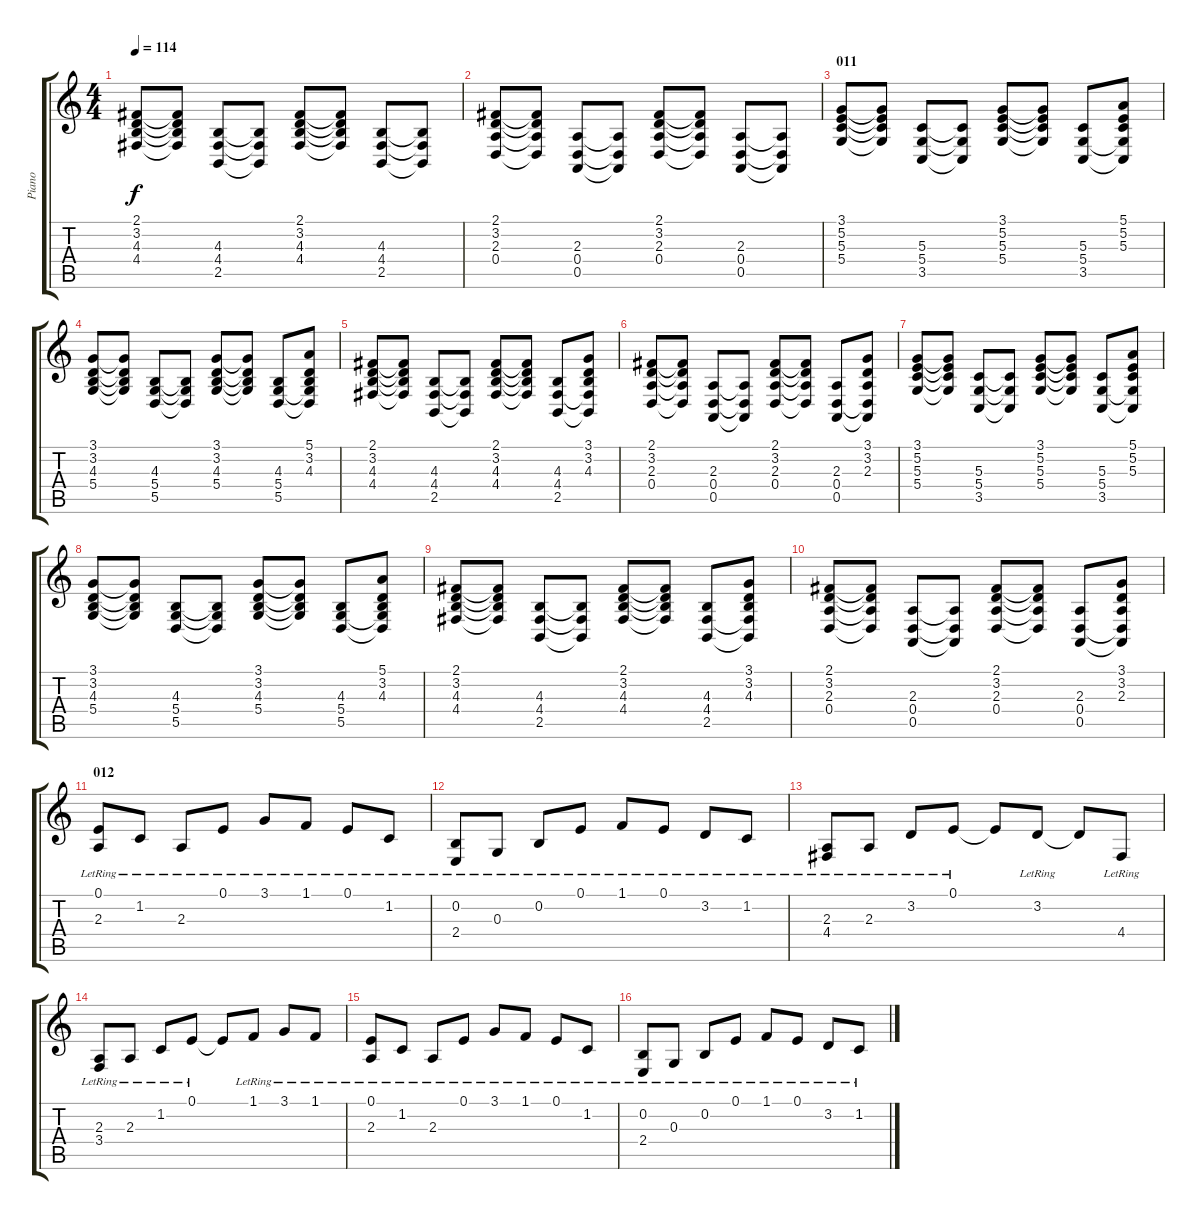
\track ("Piano" "Piano") {instrument acousticgrandpiano}
\staff {score tabs}
\tuning (E4 B3 G3 D3 A2 E2) {hide}
\ts (4 4)
\tempo 114
\clef g2
\ks c
(2.1 3.2 4.3 4.4).8{dy f} (2.1{t} 3.2{t} 4.3{t} 4.4{t}).8 (4.3 4.4 2.5).8 (4.3{t} 4.4{t} 2.5{t}).8 (2.1 3.2 4.3 4.4).8 (2.1{t} 3.2{t} 4.3{t} 4.4{t}).8 (4.3 4.4 2.5).8 (4.3{t} 4.4{t} 2.5{t}).8 |
(2.1 3.2 2.3 0.4).8 (2.1{t} 3.2{t} 2.3{t} 0.4{t}).8 (2.3 0.4 0.5).8 (2.3{t} 0.4{t} 0.5{t}).8 (2.1 3.2 2.3 0.4).8 (2.1{t} 3.2{t} 2.3{t} 0.4{t}).8 (2.3 0.4 0.5).8 (2.3{t} 0.4{t} 0.5{t}).8 |
\section ("" "011")
(3.1 5.2 5.3 5.4).8 (3.1{t} 5.2{t} 5.3{t} 5.4{t}).8 (5.3 5.4 3.5).8 (5.3{t} 5.4{t} 3.5{t}).8 (3.1 5.2 5.3 5.4).8 (3.1{t} 5.2{t} 5.3{t} 5.4{t}).8 (5.3 5.4 3.5).8 (5.1 5.2 5.3 5.4{t} 3.5{t}).8 |
(3.1 3.2 4.3 5.4).8 (3.1{t} 3.2{t} 4.3{t} 5.4{t}).8 (4.3 5.4 5.5).8 (4.3{t} 5.4{t} 5.5{t}).8 (3.1 3.2 4.3 5.4).8 (3.1{t} 3.2{t} 4.3{t} 5.4{t}).8 (4.3 5.4 5.5).8 (5.1 3.2 4.3 5.4{t} 5.5{t}).8 |
(2.1 3.2 4.3 4.4).8 (2.1{t} 3.2{t} 4.3{t} 4.4{t}).8 (4.3 4.4 2.5).8 (4.3{t} 4.4{t} 2.5{t}).8 (2.1 3.2 4.3 4.4).8 (2.1{t} 3.2{t} 4.3{t} 4.4{t}).8 (4.3 4.4 2.5).8 (3.1 3.2 4.3 4.4{t} 2.5{t}).8 |
(2.1 3.2 2.3 0.4).8 (2.1{t} 3.2{t} 2.3{t} 0.4{t}).8 (2.3 0.4 0.5).8 (2.3{t} 0.4{t} 0.5{t}).8 (2.1 3.2 2.3 0.4).8 (2.1{t} 3.2{t} 2.3{t} 0.4{t}).8 (2.3 0.4 0.5).8 (3.1 3.2 2.3 0.4{t} 0.5{t}).8 |
(3.1 5.2 5.3 5.4).8 (3.1{t} 5.2{t} 5.3{t} 5.4{t}).8 (5.3 5.4 3.5).8 (5.3{t} 5.4{t} 3.5{t}).8 (3.1 5.2 5.3 5.4).8 (3.1{t} 5.2{t} 5.3{t} 5.4{t}).8 (5.3 5.4 3.5).8 (5.1 5.2 5.3 5.4{t} 3.5{t}).8 |
(3.1 3.2 4.3 5.4).8 (3.1{t} 3.2{t} 4.3{t} 5.4{t}).8 (4.3 5.4 5.5).8 (4.3{t} 5.4{t} 5.5{t}).8 (3.1 3.2 4.3 5.4).8 (3.1{t} 3.2{t} 4.3{t} 5.4{t}).8 (4.3 5.4 5.5).8 (5.1 3.2 4.3 5.4{t} 5.5{t}).8 |
(2.1 3.2 4.3 4.4).8 (2.1{t} 3.2{t} 4.3{t} 4.4{t}).8 (4.3 4.4 2.5).8 (4.3{t} 4.4{t} 2.5{t}).8 (2.1 3.2 4.3 4.4).8 (2.1{t} 3.2{t} 4.3{t} 4.4{t}).8 (4.3 4.4 2.5).8 (3.1 3.2 4.3 4.4{t} 2.5{t}).8 |
(2.1 3.2 2.3 0.4).8 (2.1{t} 3.2{t} 2.3{t} 0.4{t}).8 (2.3 0.4 0.5).8 (2.3{t} 0.4{t} 0.5{t}).8 (2.1 3.2 2.3 0.4).8 (2.1{t} 3.2{t} 2.3{t} 0.4{t}).8 (2.3 0.4 0.5).8 (3.1 3.2 2.3 0.4{t} 0.5{t}).8 |
\section ("" "012")
(0.1{lr} 2.3{lr}).8 1.2{lr}.8 2.3{lr}.8 0.1{lr}.8 3.1{lr}.8 1.1{lr}.8 0.1{lr}.8 1.2{lr}.8 |
(0.2{lr} 2.4{lr}).8 0.3{lr}.8 0.2{lr}.8 0.1{lr}.8 1.1{lr}.8 0.1{lr}.8 3.2{lr}.8 1.2{lr}.8 |
(2.3{lr} 4.4{lr}).8 2.3{lr}.8 3.2{lr}.8 0.1{lr}.8 0.1{t}.8 3.2{lr}.8 3.2{t}.8 4.4{lr}.8 |
(2.3{lr} 3.4{lr}).8 2.3{lr}.8 1.2{lr}.8 0.1{lr}.8 0.1{t}.8 1.1{lr}.8 3.1{lr}.8 1.1{lr}.8 |
(0.1{lr} 2.3{lr}).8 1.2{lr}.8 2.3{lr}.8 0.1{lr}.8 3.1{lr}.8 1.1{lr}.8 0.1{lr}.8 1.2{lr}.8 |
(0.2{lr} 2.4{lr}).8 0.3{lr}.8 0.2{lr}.8 0.1{lr}.8 1.1{lr}.8 0.1{lr}.8 3.2{lr}.8 1.2{lr}.8
